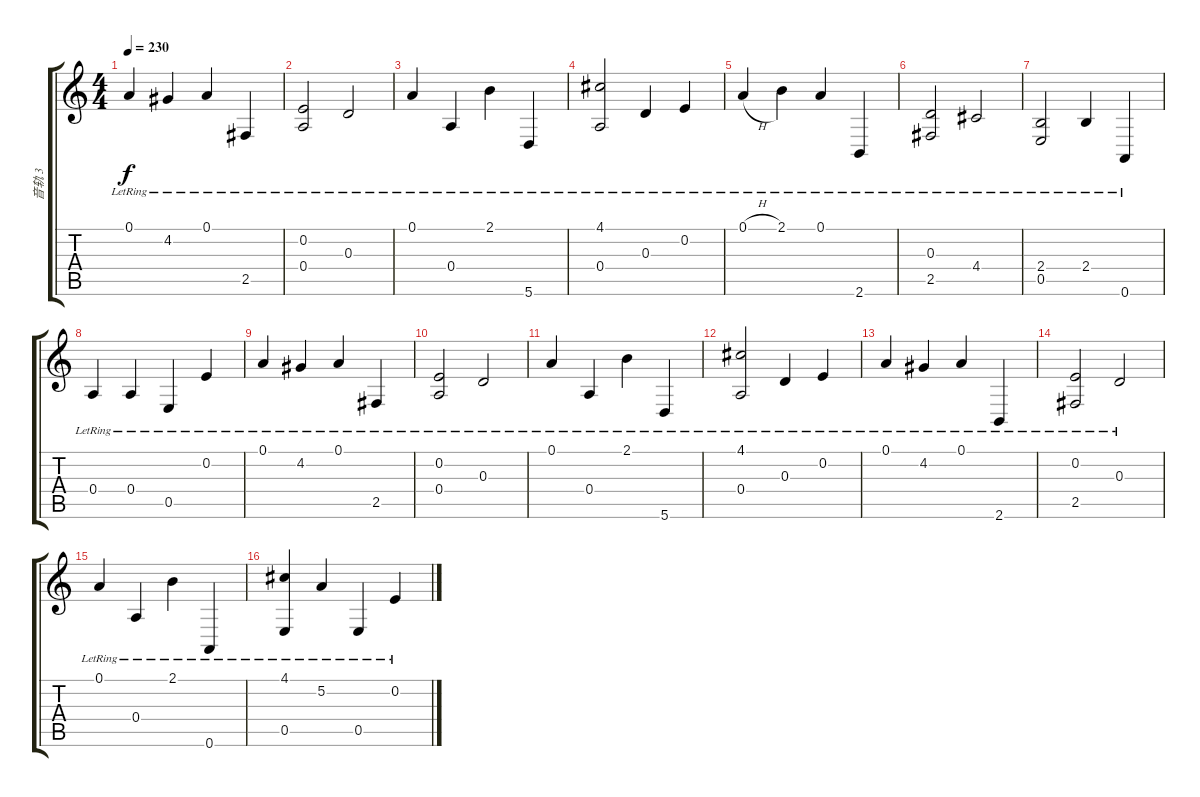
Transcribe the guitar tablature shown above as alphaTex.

\track ("音轨 3" "音轨 3") {instrument brightacousticpiano}
\staff {score tabs}
\tuning (A4 E4 D4 A3 E3 A2) {hide}
\ts (4 4)
\tempo 230
\clef g2
\ks c
0.1{lr}.4{dy f} 4.2{lr}.4 0.1{lr}.4 2.5{lr}.4 |
(0.2{lr} 0.4{lr}).2 0.3{lr}.2 |
0.1{lr}.4 0.4{lr}.4 2.1{lr}.4 5.6{lr}.4 |
(4.1{lr} 0.4{lr}).2 0.3{lr}.4 0.2{lr}.4 |
0.1{h lr}.4 2.1{lr}.4 0.1{lr}.4 2.6{lr}.4 |
(0.3{lr} 2.5{lr}).2 4.4{lr}.2 |
(2.4{lr} 0.5{lr}).2 2.4{lr}.4 0.6{lr}.4 |
0.4{lr}.4 0.4{lr}.4 0.5{lr}.4 0.2{lr}.4 |
0.1{lr}.4 4.2{lr}.4 0.1{lr}.4 2.5{lr}.4 |
(0.2{lr} 0.4{lr}).2 0.3{lr}.2 |
0.1{lr}.4 0.4{lr}.4 2.1{lr}.4 5.6{lr}.4 |
(4.1{lr} 0.4{lr}).2 0.3{lr}.4 0.2{lr}.4 |
0.1{lr}.4 4.2{lr}.4 0.1{lr}.4 2.6{lr}.4 |
(0.2{lr} 2.5{lr}).2 0.3{lr}.2 |
0.1{lr}.4 0.4{lr}.4 2.1{lr}.4 0.6{lr}.4 |
(4.1{lr} 0.5{lr}).4 5.2{lr}.4 0.5{lr}.4 0.2{lr}.4
